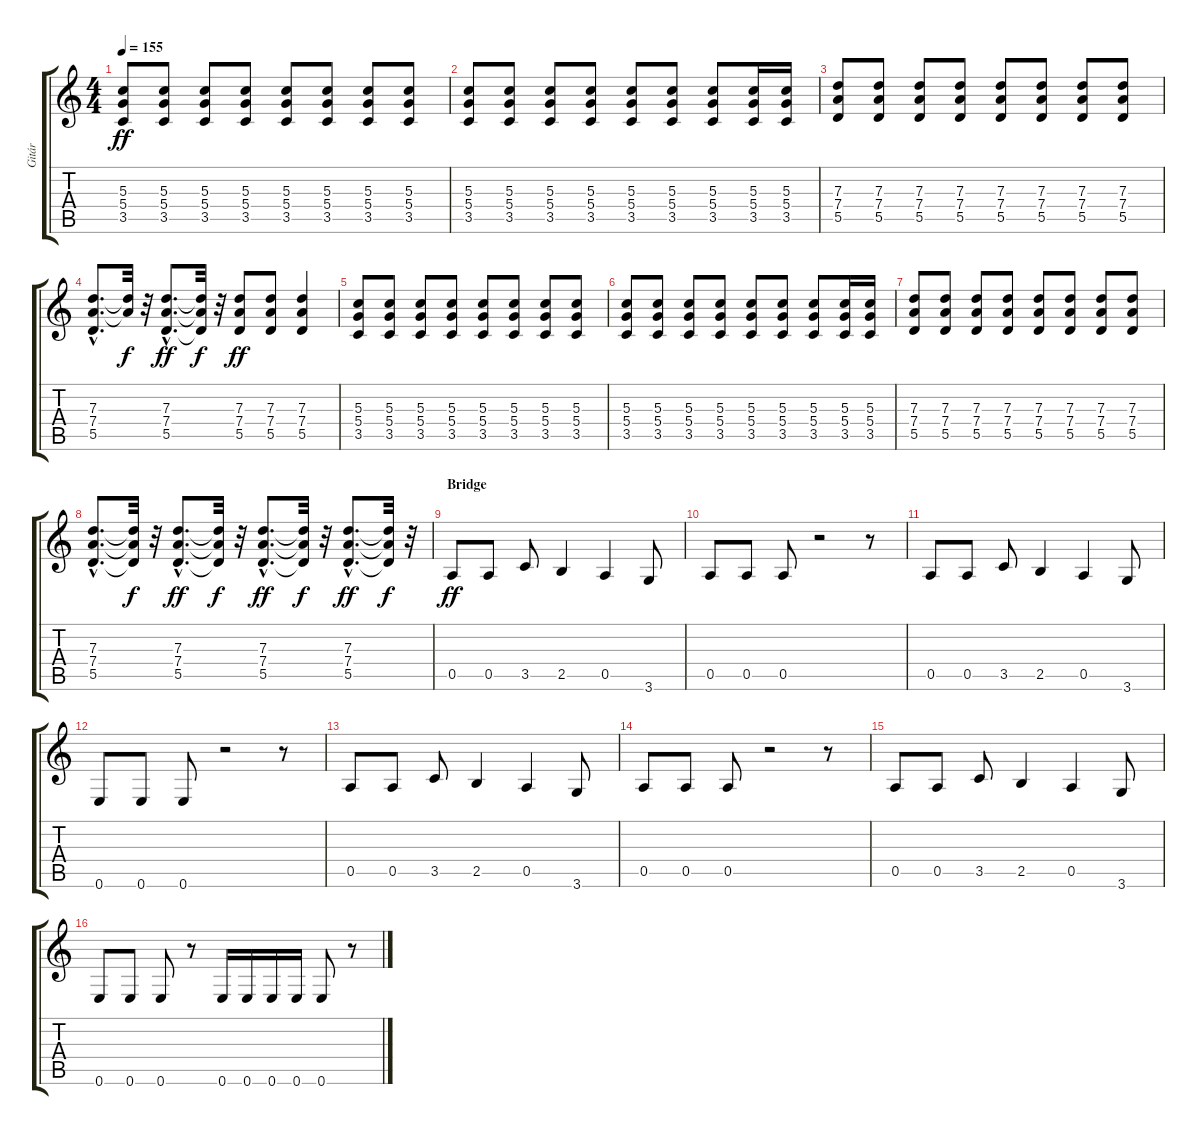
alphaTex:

\track ("Gitár" "Gitár") {instrument distortionguitar}
\staff {score tabs}
\tuning (E4 B3 G3 D3 A2 E2) {hide}
\ts (4 4)
\tempo 155
\clef g2
\ks c
(5.3 5.4 3.5).8{dy ff} (5.3 5.4 3.5).8 (5.3 5.4 3.5).8 (5.3 5.4 3.5).8 (5.3 5.4 3.5).8 (5.3 5.4 3.5).8 (5.3 5.4 3.5).8 (5.3 5.4 3.5).8 |
(5.3 5.4 3.5).8 (5.3 5.4 3.5).8 (5.3 5.4 3.5).8 (5.3 5.4 3.5).8 (5.3 5.4 3.5).8 (5.3 5.4 3.5).8 (5.3 5.4 3.5).8 (5.3 5.4 3.5).16 (5.3 5.4 3.5).16 |
(7.3 7.4 5.5).8 (7.3 7.4 5.5).8 (7.3 7.4 5.5).8 (7.3 7.4 5.5).8 (7.3 7.4 5.5).8 (7.3 7.4 5.5).8 (7.3 7.4 5.5).8 (7.3 7.4 5.5).8 |
(7.3{hac} 7.4{hac} 5.5{hac}).8{d} (7.3{t} 7.4{t}).32{dy f} r.32 (7.3{hac} 7.4{hac} 5.5{hac}).8{d dy ff} (7.3{t} 7.4{t} 5.5{t}).32{dy f} r.32 (7.3 7.4 5.5).8{dy ff} (7.3 7.4 5.5).8 (7.3 7.4 5.5).4 |
(5.3 5.4 3.5).8 (5.3 5.4 3.5).8 (5.3 5.4 3.5).8 (5.3 5.4 3.5).8 (5.3 5.4 3.5).8 (5.3 5.4 3.5).8 (5.3 5.4 3.5).8 (5.3 5.4 3.5).8 |
(5.3 5.4 3.5).8 (5.3 5.4 3.5).8 (5.3 5.4 3.5).8 (5.3 5.4 3.5).8 (5.3 5.4 3.5).8 (5.3 5.4 3.5).8 (5.3 5.4 3.5).8 (5.3 5.4 3.5).16 (5.3 5.4 3.5).16 |
(7.3 7.4 5.5).8 (7.3 7.4 5.5).8 (7.3 7.4 5.5).8 (7.3 7.4 5.5).8 (7.3 7.4 5.5).8 (7.3 7.4 5.5).8 (7.3 7.4 5.5).8 (7.3 7.4 5.5).8 |
(7.3{hac} 7.4{hac} 5.5{hac}).8{d} (7.3{t} 7.4{t} 5.5{t}).32{dy f} r.32 (7.3{hac} 7.4{hac} 5.5{hac}).8{d dy ff} (7.3{t} 7.4{t} 5.5{t}).32{dy f} r.32 (7.3{hac} 7.4{hac} 5.5{hac}).8{d dy ff} (7.3{t} 7.4{t} 5.5{t}).32{dy f} r.32 (7.3{hac} 7.4{hac} 5.5{hac}).8{d dy ff} (7.3{t} 7.4{t} 5.5{t}).32{dy f} r.32 |
\section ("" "Bridge")
0.5.8{dy ff} 0.5.8 3.5.8 2.5.4 0.5.4 3.6.8 |
0.5.8 0.5.8 0.5.8 r.2 r.8 |
0.5.8 0.5.8 3.5.8 2.5.4 0.5.4 3.6.8 |
0.6.8 0.6.8 0.6.8 r.2 r.8 |
0.5.8 0.5.8 3.5.8 2.5.4 0.5.4 3.6.8 |
0.5.8 0.5.8 0.5.8 r.2 r.8 |
0.5.8 0.5.8 3.5.8 2.5.4 0.5.4 3.6.8 |
0.6.8 0.6.8 0.6.8 r.8 0.6.16 0.6.16 0.6.16 0.6.16 0.6.8 r.8
